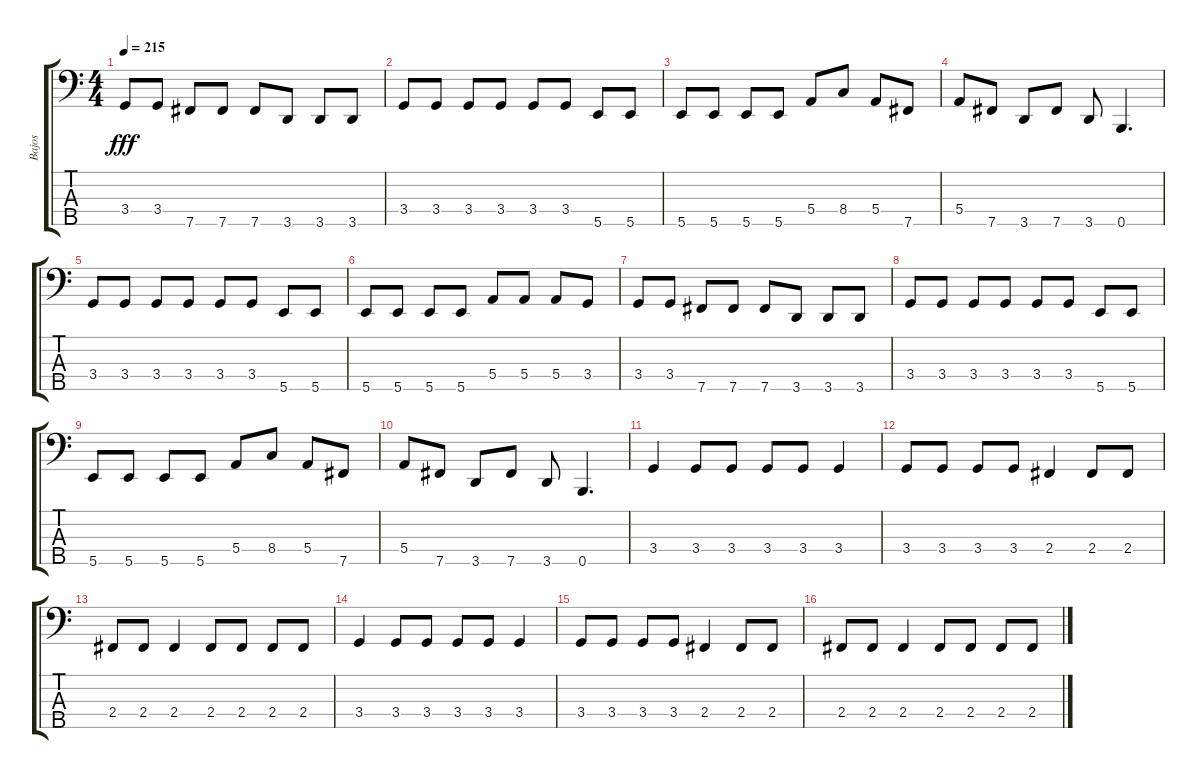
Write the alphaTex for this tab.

\track ("Bajos" "Bajos") {instrument electricbassfinger}
\staff {score tabs}
\tuning (G2 D2 A1 E1 B0) {hide}
\ts (4 4)
\tempo 215
\clef f4
\ks c
3.4.8{dy fff} 3.4.8 7.5.8 7.5.8 7.5.8 3.5.8 3.5.8 3.5.8 |
3.4.8 3.4.8 3.4.8 3.4.8 3.4.8 3.4.8 5.5.8 5.5.8 |
5.5.8 5.5.8 5.5.8 5.5.8 5.4.8 8.4.8 5.4.8 7.5.8 |
5.4.8 7.5.8 3.5.8 7.5.8 3.5.8 0.5.4{d} |
3.4.8 3.4.8 3.4.8 3.4.8 3.4.8 3.4.8 5.5.8 5.5.8 |
5.5.8 5.5.8 5.5.8 5.5.8 5.4.8 5.4.8 5.4.8 3.4.8 |
3.4.8 3.4.8 7.5.8 7.5.8 7.5.8 3.5.8 3.5.8 3.5.8 |
3.4.8 3.4.8 3.4.8 3.4.8 3.4.8 3.4.8 5.5.8 5.5.8 |
5.5.8 5.5.8 5.5.8 5.5.8 5.4.8 8.4.8 5.4.8 7.5.8 |
5.4.8 7.5.8 3.5.8 7.5.8 3.5.8 0.5.4{d} |
3.4.4 3.4.8 3.4.8 3.4.8 3.4.8 3.4.4 |
3.4.8 3.4.8 3.4.8 3.4.8 2.4.4 2.4.8 2.4.8 |
2.4.8 2.4.8 2.4.4 2.4.8 2.4.8 2.4.8 2.4.8 |
3.4.4 3.4.8 3.4.8 3.4.8 3.4.8 3.4.4 |
3.4.8 3.4.8 3.4.8 3.4.8 2.4.4 2.4.8 2.4.8 |
2.4.8 2.4.8 2.4.4 2.4.8 2.4.8 2.4.8 2.4.8
